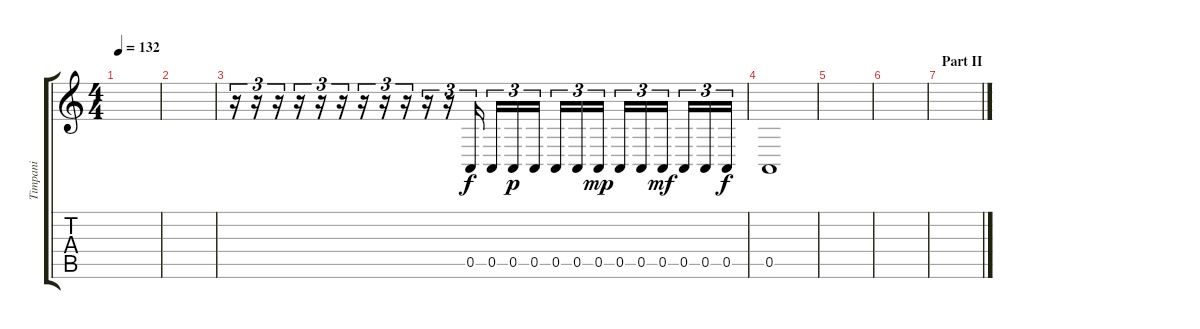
\track ("Timpani" "Timpani") {instrument timpani}
\staff {score tabs}
\tuning (E4 B3 G3 D3 A2 E2) {hide}
\ts (4 4)
\tempo 132
\clef g2
\ks c
|
|
r.16{tu (3 2)} r.16{tu (3 2)} r.16{tu (3 2)} r.16{tu (3 2)} r.16{tu (3 2)} r.16{tu (3 2)} r.16{tu (3 2)} r.16{tu (3 2)} r.16{tu (3 2)} r.16{tu (3 2)} r.16{tu (3 2)} 0.5.16{tu (3 2)} 0.5.16{tu (3 2)} 0.5.16{tu (3 2) dy p} 0.5.16{tu (3 2)} 0.5.16{tu (3 2)} 0.5.16{tu (3 2)} 0.5.16{tu (3 2) dy mp} 0.5.16{tu (3 2)} 0.5.16{tu (3 2)} 0.5.16{tu (3 2) dy mf} 0.5.16{tu (3 2)} 0.5.16{tu (3 2)} 0.5.16{tu (3 2) dy f} |
0.5.1 |
|
|
\section ("" "Part II")
